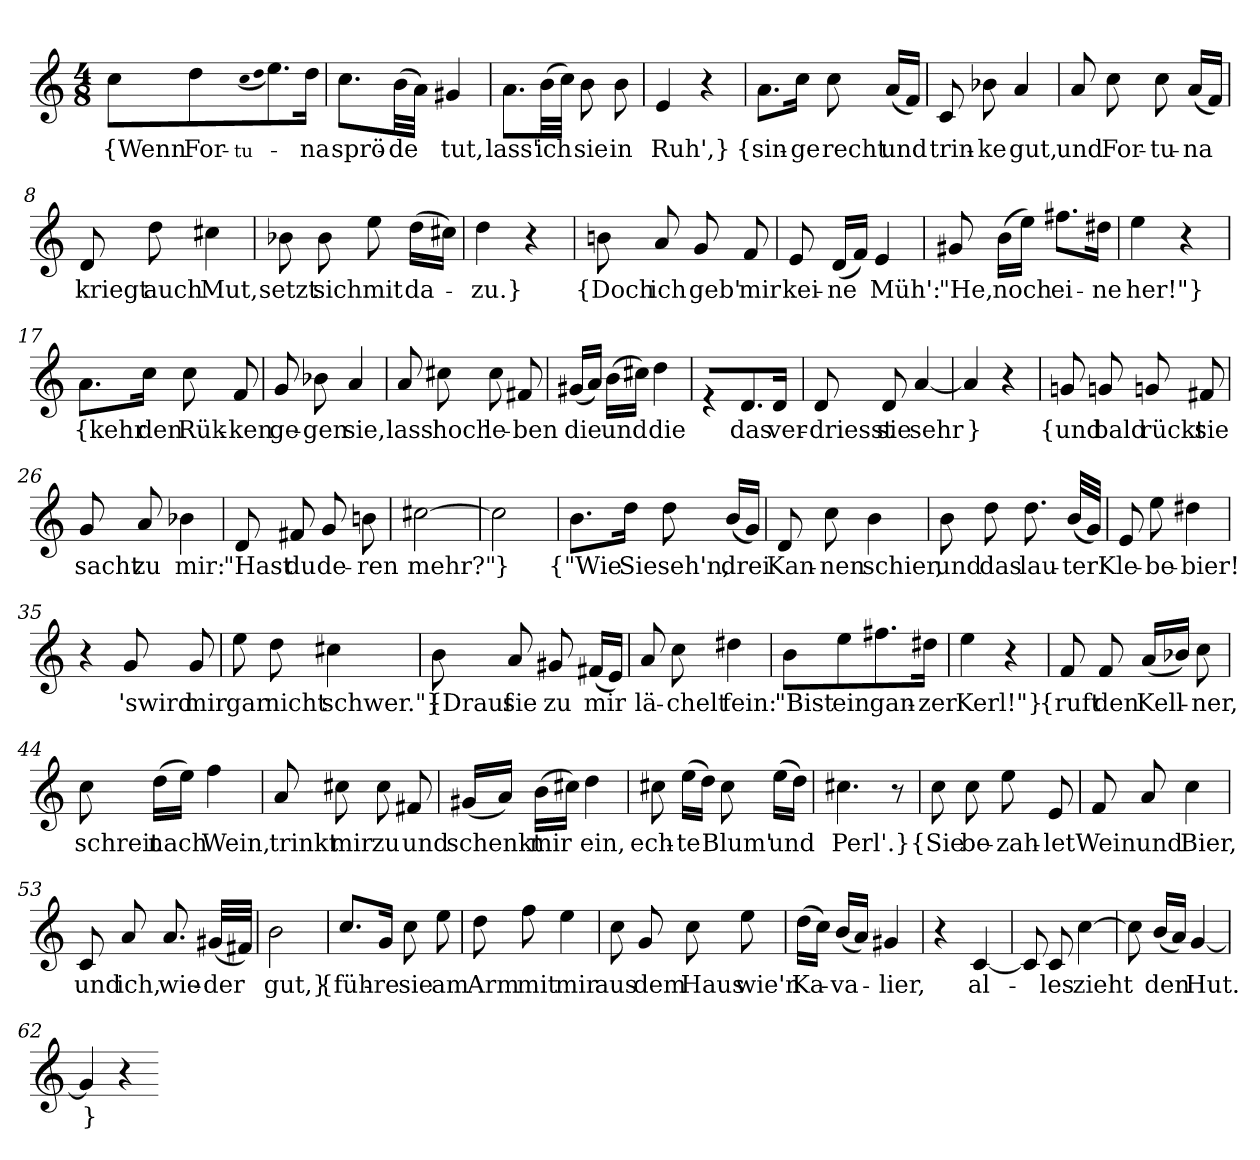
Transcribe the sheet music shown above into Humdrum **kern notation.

**kern	**text
*part1	*part1
*staff1	*staff1
*clefG2	*
*k[]	*
*M4/8	*
=1	=1
8cc	{Wenn
8dd	For-
(qcc	-tu-
qdd	.
8.ee)	.
16ddJk	-na
=2	=2
8.cc\L	sprö-
(32b\LL	-de
32a\JJJ)	.
4g#X	tut,
=3	=3
8.a\L	lass'
(32b\LL	ich
32cc\JJJ)	.
8b	sie
8b	in
=4	=4
4e	Ruh',}
4r	.
=5	=5
8.a\L	{sin-
16cc\Jk	-ge
8cc	recht
(16a/LL	und
16f/JJ)	.
=6	=6
8c	trin-
8b-X	-ke
4a	gut,
=7	=7
8a	und
8cc	For-
8cc	-tu-
(16a/LL	-na
16f/JJ)	.
=8	=8
8d	kriegt
8dd	auch
4cc#X	Mut,
=9	=9
8b-X	setzt
8b-	sich
8ee	mit
(16dd\LL	da-
16cc#X\JJ)	.
=10	=10
4dd	-zu.}
4r	.
=13	=13
8bn	{Doch
8a	ich
8g	geb'
8f	mir
=14	=14
8e	kei-
(16d/LL	-ne
16f/JJ)	.
4e	Müh':
=15	=15
8g#X	"He,
(16b\LL	noch
16ee\JJ)	.
8.ff#X\L	ei-
16dd#X\Jk	-ne
=16	=16
4ee	her!"}
4r	.
=17	=17
8.a\L	{kehr'
16cc\Jk	den
8cc	Rük-
8f	-ken
=18	=18
8g	ge-
8b-X	-gen
4a	sie,
=19	=19
8a	lass'
8cc#X	hoch
8cc#	le-
8f#X	-ben
=20	=20
(16g#X/LL	die
16a/JJ)	.
(16b\LL	und
16cc#X\JJ)	.
4dd	die
=21	=21
4r	.
8.d	das
16dJk	ver-
=22	=22
8d	-driesst
8d	sie
[4a	sehr
=23	=23
4a]	}
4r	.
=25	=25
8gn	{und
8gn	bald
8gn	rückt
8f#X	sie
=26	=26
8g	sacht
8a	zu
4b-X	mir:
=27	=27
8d	"Hast
8f#X	du
8g	de-
8bn	-ren
=28	=28
[2cc#X	mehr?"
=29	=29
2cc#]	}
=31	=31
8.b\L	{"Wie
16dd\Jk	Sie
8dd	seh'n,
(16b/LL	drei
16g/JJ)	.
=32	=32
8d	Kan-
8cc	-nen
4b	schier,
=33	=33
8b	und
8dd	das
8.dd	lau-
(32b/LLL	-ter
32g/JJJ)	.
=34	=34
8e	Kle-
8ee	-be-
4dd#X	-bier!
=35	=35
4r	.
8g	'swird
8g	mir
=36	=36
8ee	gar
8dd	nicht
4cc#X	schwer."}
=39	=39
8b	{Drauf
8a	sie
8g#X	zu
(16f#X/LL	mir
16e/JJ)	.
=40	=40
8a	lä-
8cc	-chelt
4dd#X	fein:
=41	=41
8b	"Bist
8ee	ein
8.ff#X	gan-
16dd#XJk	-zer
=42	=42
4ee	Kerl!"}
4r	.
=43	=43
8f	{ruft
8f	den
(16a/LL	Kell-
16b-X/JJ)	.
8cc	-ner,
=44	=44
8cc	schreit
(16dd\LL	nach
16ee\JJ)	.
4ff	Wein,
=45	=45
8a	trinkt
8cc#X	mir
8cc#	zu
8f#X	und
=46	=46
(16g#X/LL	schenkt
16a/JJ)	.
(16b\LL	mir
16cc#X\JJ)	.
4dd	ein,
=47	=47
8cc#X	ech-
(16ee\LL	-te
16dd\JJ)	.
8cc#	Blum'
(16ee\LL	und
16dd\JJ)	.
=48	=48
4.cc#X	Perl'.}
8r	.
=51	=51
8cc	{Sie
8cc	be-
8ee	-zah-
8e	-let
=52	=52
8f	Wein
8a	und
4cc	Bier,
=53	=53
8c	und
8a	ich,
8.a	wie-
(32g#X/LLL	-der
32f#X/JJJ)	.
=54	=54
2b	gut,}
=55	=55
8.cc/L	{füh-
16g/Jk	-re
8cc	sie
8ee	am
=56	=56
8dd	Arm
8ff	mit
4ee	mir
=57	=57
8cc	aus
8g	dem
8cc	Haus
8ee	wie'n
=58	=58
(16dd\LL	Ka-
16cc\JJ)	.
(16b/LL	-va-
16a/JJ)	.
4g#X	-lier,
=59	=59
4r	.
[4c	al-
=60	=60
8c]	.
8c	-les
[4cc	zieht
=61	=61
8cc]	.
(16b/LL	den
16a/JJ)	.
[4g	Hut.
=62	=62
4g]	}
4r	.
=-	=-
*-	*-
